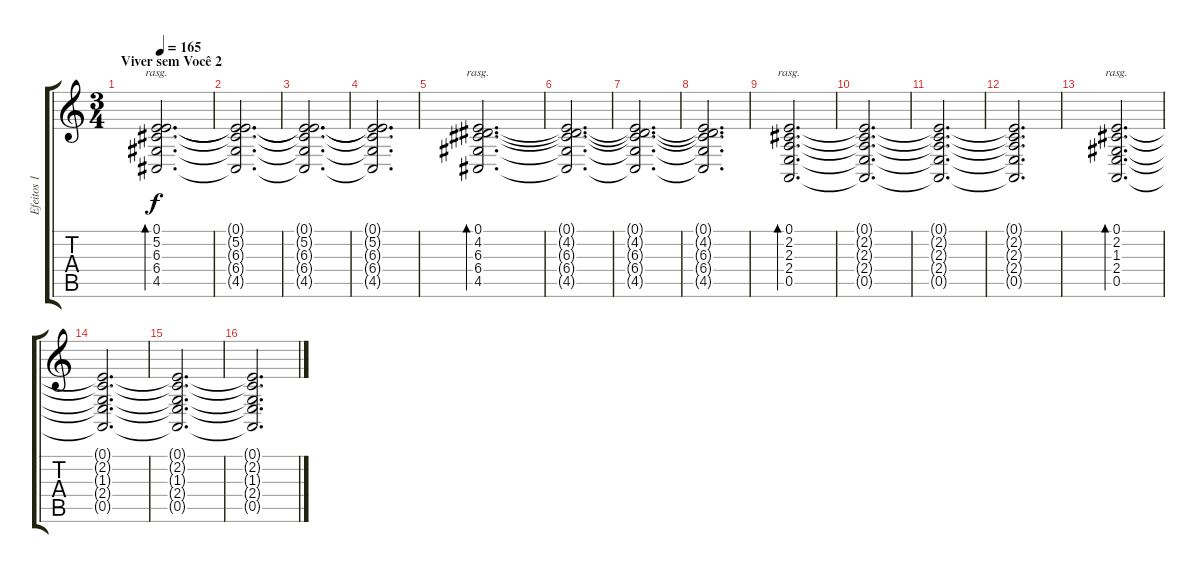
\track ("Efeitos 1" "Efeitos 1") {instrument electricpiano1}
\staff {score tabs}
\tuning (E4 B3 G3 D3 A2 E2) {hide}
\ts (3 4)
\section ("" "Viver sem Você 2")
\tempo 165
\clef g2
\ks c
(0.1 5.2 6.3 6.4 4.5).2{d bd 480 rasg ii dy f} |
(0.1{t} 5.2{t} 6.3{t} 6.4{t} 4.5{t}).2{d} |
(0.1{t} 5.2{t} 6.3{t} 6.4{t} 4.5{t}).2{d} |
(0.1{t} 5.2{t} 6.3{t} 6.4{t} 4.5{t}).2{d} |
(0.1 4.2 6.3 6.4 4.5).2{d bd 480 rasg ii} |
(0.1{t} 4.2{t} 6.3{t} 6.4{t} 4.5{t}).2{d} |
(0.1{t} 4.2{t} 6.3{t} 6.4{t} 4.5{t}).2{d} |
(0.1{t} 4.2{t} 6.3{t} 6.4{t} 4.5{t}).2{d} |
(0.1 2.2 2.3 2.4 0.5).2{d bd 480 rasg ii} |
(0.1{t} 2.2{t} 2.3{t} 2.4{t} 0.5{t}).2{d} |
(0.1{t} 2.2{t} 2.3{t} 2.4{t} 0.5{t}).2{d} |
(0.1{t} 2.2{t} 2.3{t} 2.4{t} 0.5{t}).2{d} |
(0.1 2.2 1.3 2.4 0.5).2{d bd 480 rasg ii} |
(0.1{t} 2.2{t} 1.3{t} 2.4{t} 0.5{t}).2{d} |
(0.1{t} 2.2{t} 1.3{t} 2.4{t} 0.5{t}).2{d} |
(0.1{t} 2.2{t} 1.3{t} 2.4{t} 0.5{t}).2{d}
